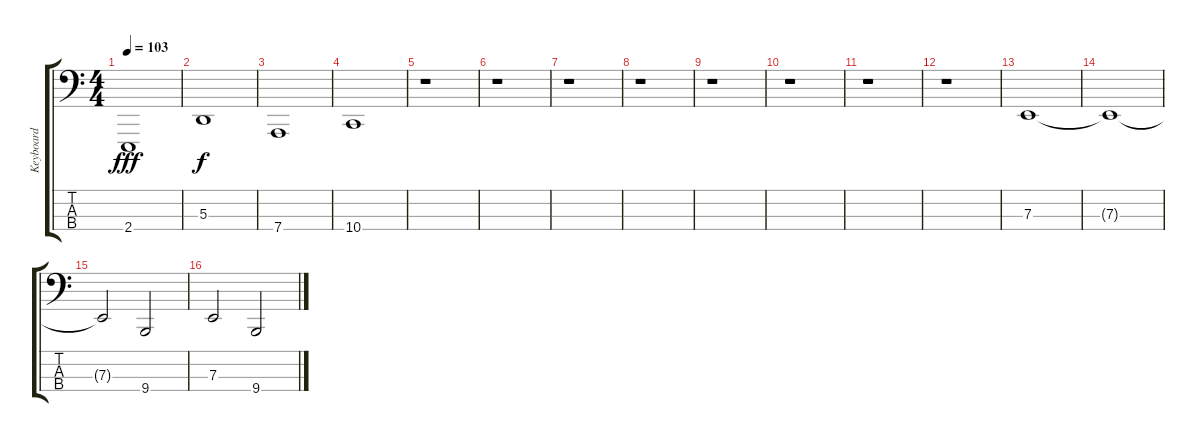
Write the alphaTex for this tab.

\track ("Keyboard" "Keyboard") {instrument stringensemble1}
\staff {score tabs}
\tuning (G2 D2 A1 D1) {hide}
\ts (4 4)
\tempo 103
\clef f4
\ks c
2.4.1{dy fff} |
5.3.1{dy f} |
7.4.1 |
10.4.1 |
r.1 |
r.1 |
r.1 |
r.1 |
r.1 |
r.1 |
r.1 |
r.1 |
7.3.1 |
7.3{t}.1 |
7.3{t}.2 9.4.2 |
7.3.2 9.4.2
